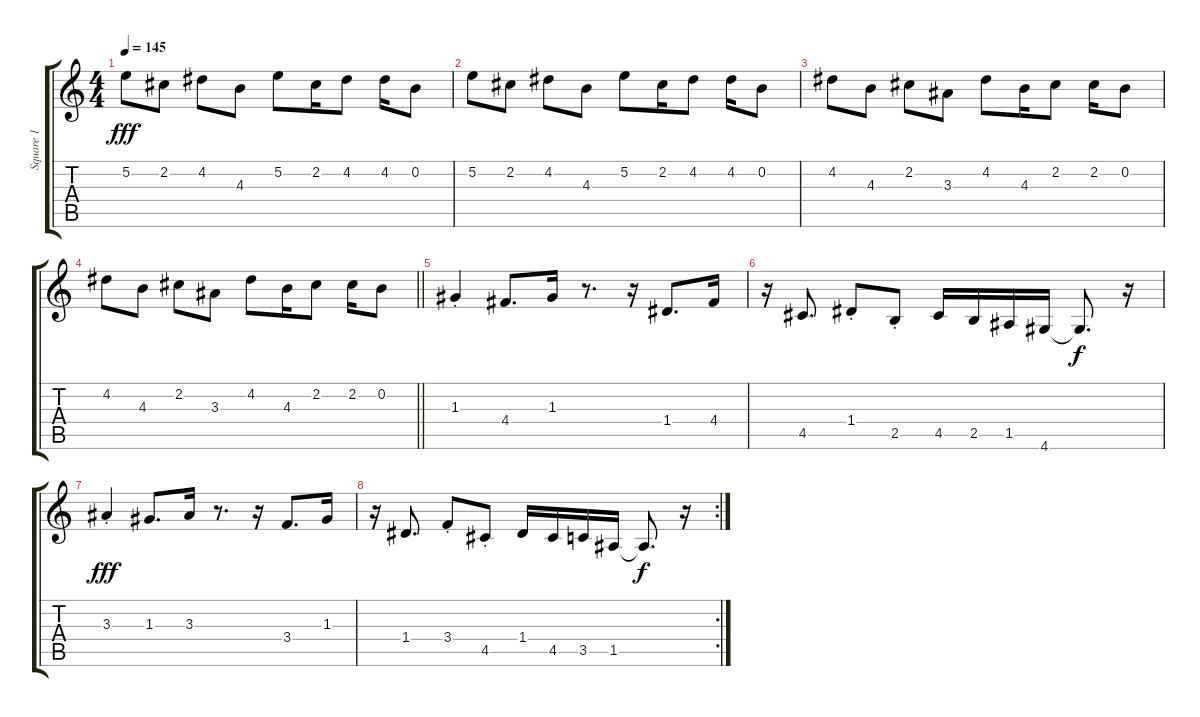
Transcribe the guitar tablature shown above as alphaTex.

\track ("Square 1" "Square 1") {instrument electricguitarjazz}
\staff {score tabs}
\tuning (E4 B3 G3 D3 A2 E2) {hide}
\ts (4 4)
\tempo 145
\clef g2
\ks c
5.2.8{dy fff} 2.2.8 4.2.8 4.3.8 5.2.8 2.2.16 4.2.8 4.2.16 0.2.8 |
5.2.8 2.2.8 4.2.8 4.3.8 5.2.8 2.2.16 4.2.8 4.2.16 0.2.8 |
4.2.8 4.3.8 2.2.8 3.3.8 4.2.8 4.3.16 2.2.8 2.2.16 0.2.8 |
\barLineRight lightlight
4.2.8 4.3.8 2.2.8 3.3.8 4.2.8 4.3.16 2.2.8 2.2.16 0.2.8 |
1.3{st}.4 4.4.8{d} 1.3.16 r.8{d} r.16 1.4.8{d} 4.4.16 |
r.16 4.5.8{d} 1.4{st}.8 2.5{st}.8 4.5.16 2.5.16 1.5.16 4.6.16 4.6{t}.8{d dy f} r.16 |
3.3{st}.4{dy fff} 1.3.8{d} 3.3.16 r.8{d} r.16 3.4.8{d} 1.3.16 |
\rc 2
r.16 1.4.8{d} 3.4{st}.8 4.5{st}.8 1.4.16 4.5.16 3.5.16 1.5.16 1.5{t}.8{d dy f} r.16
